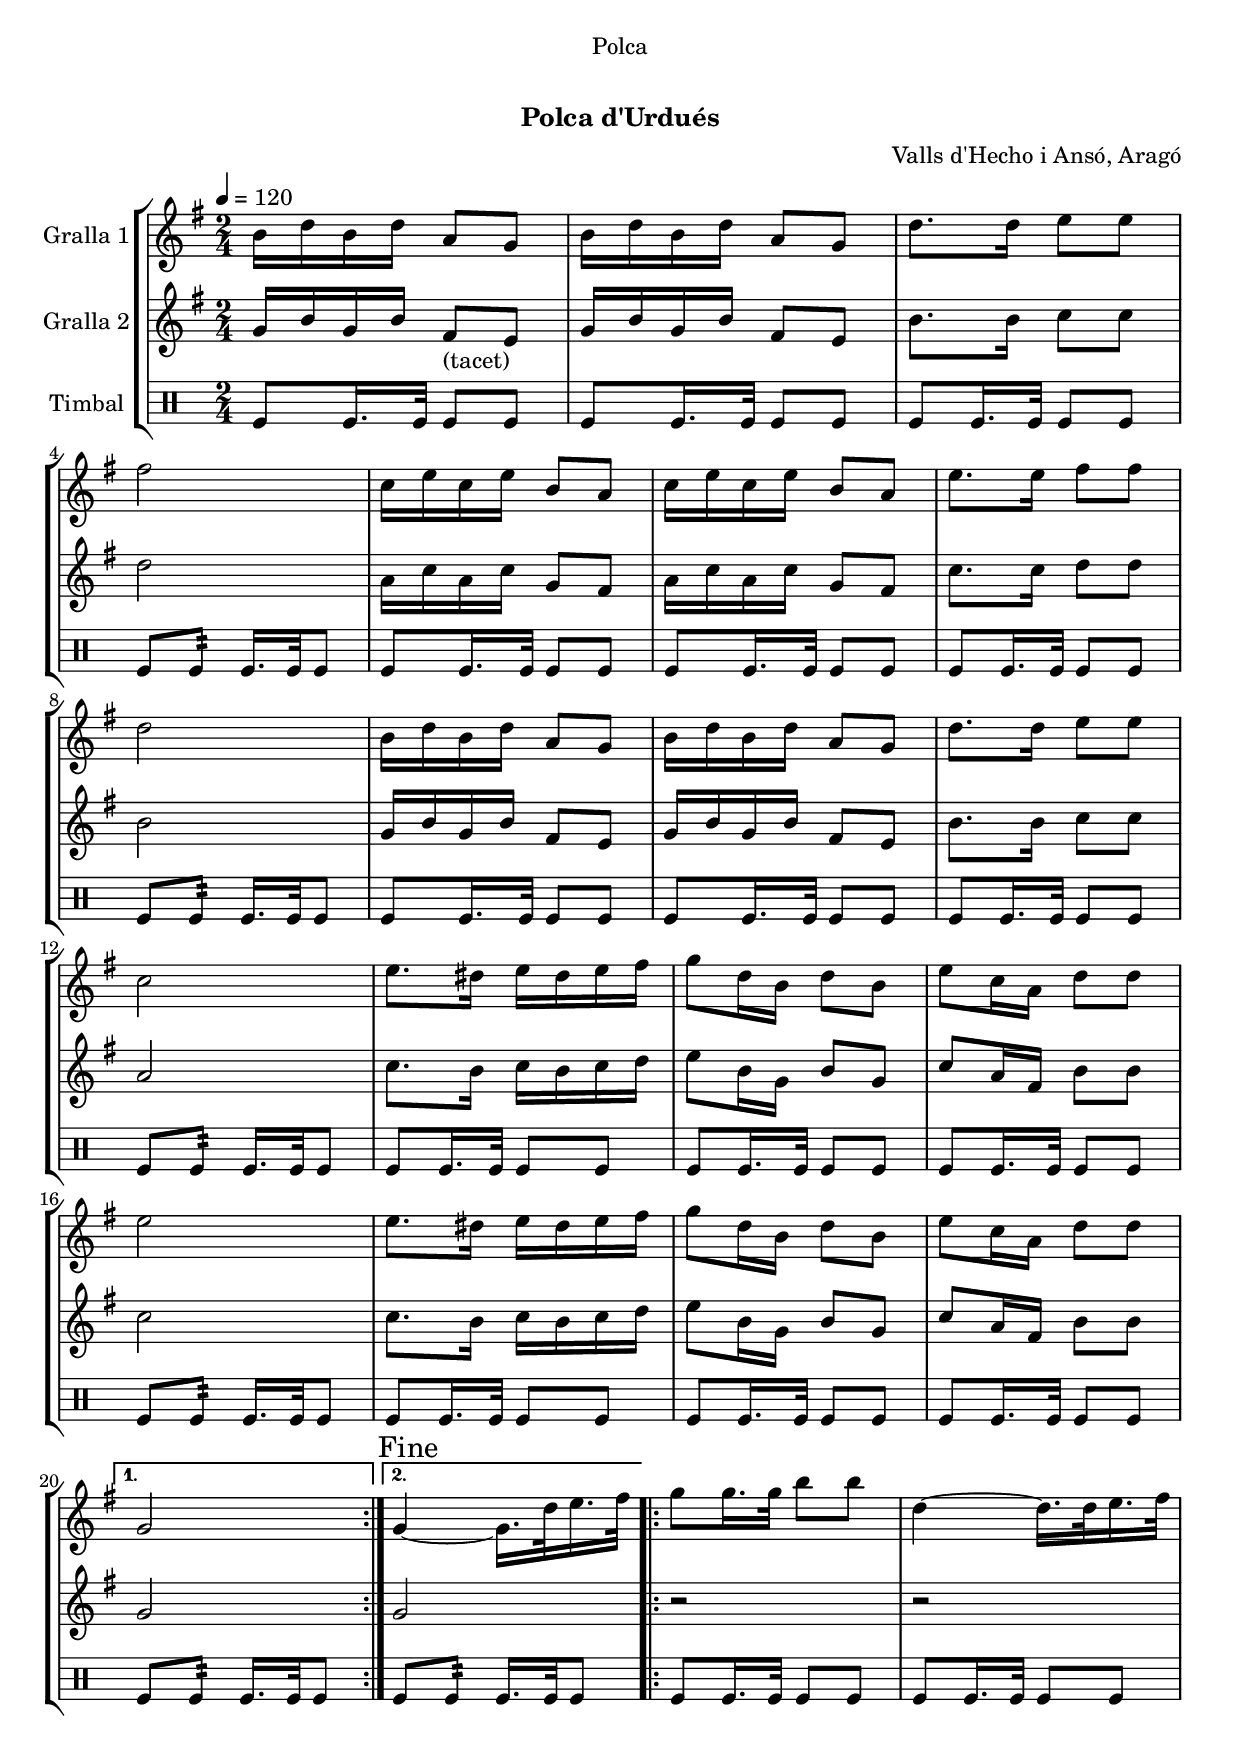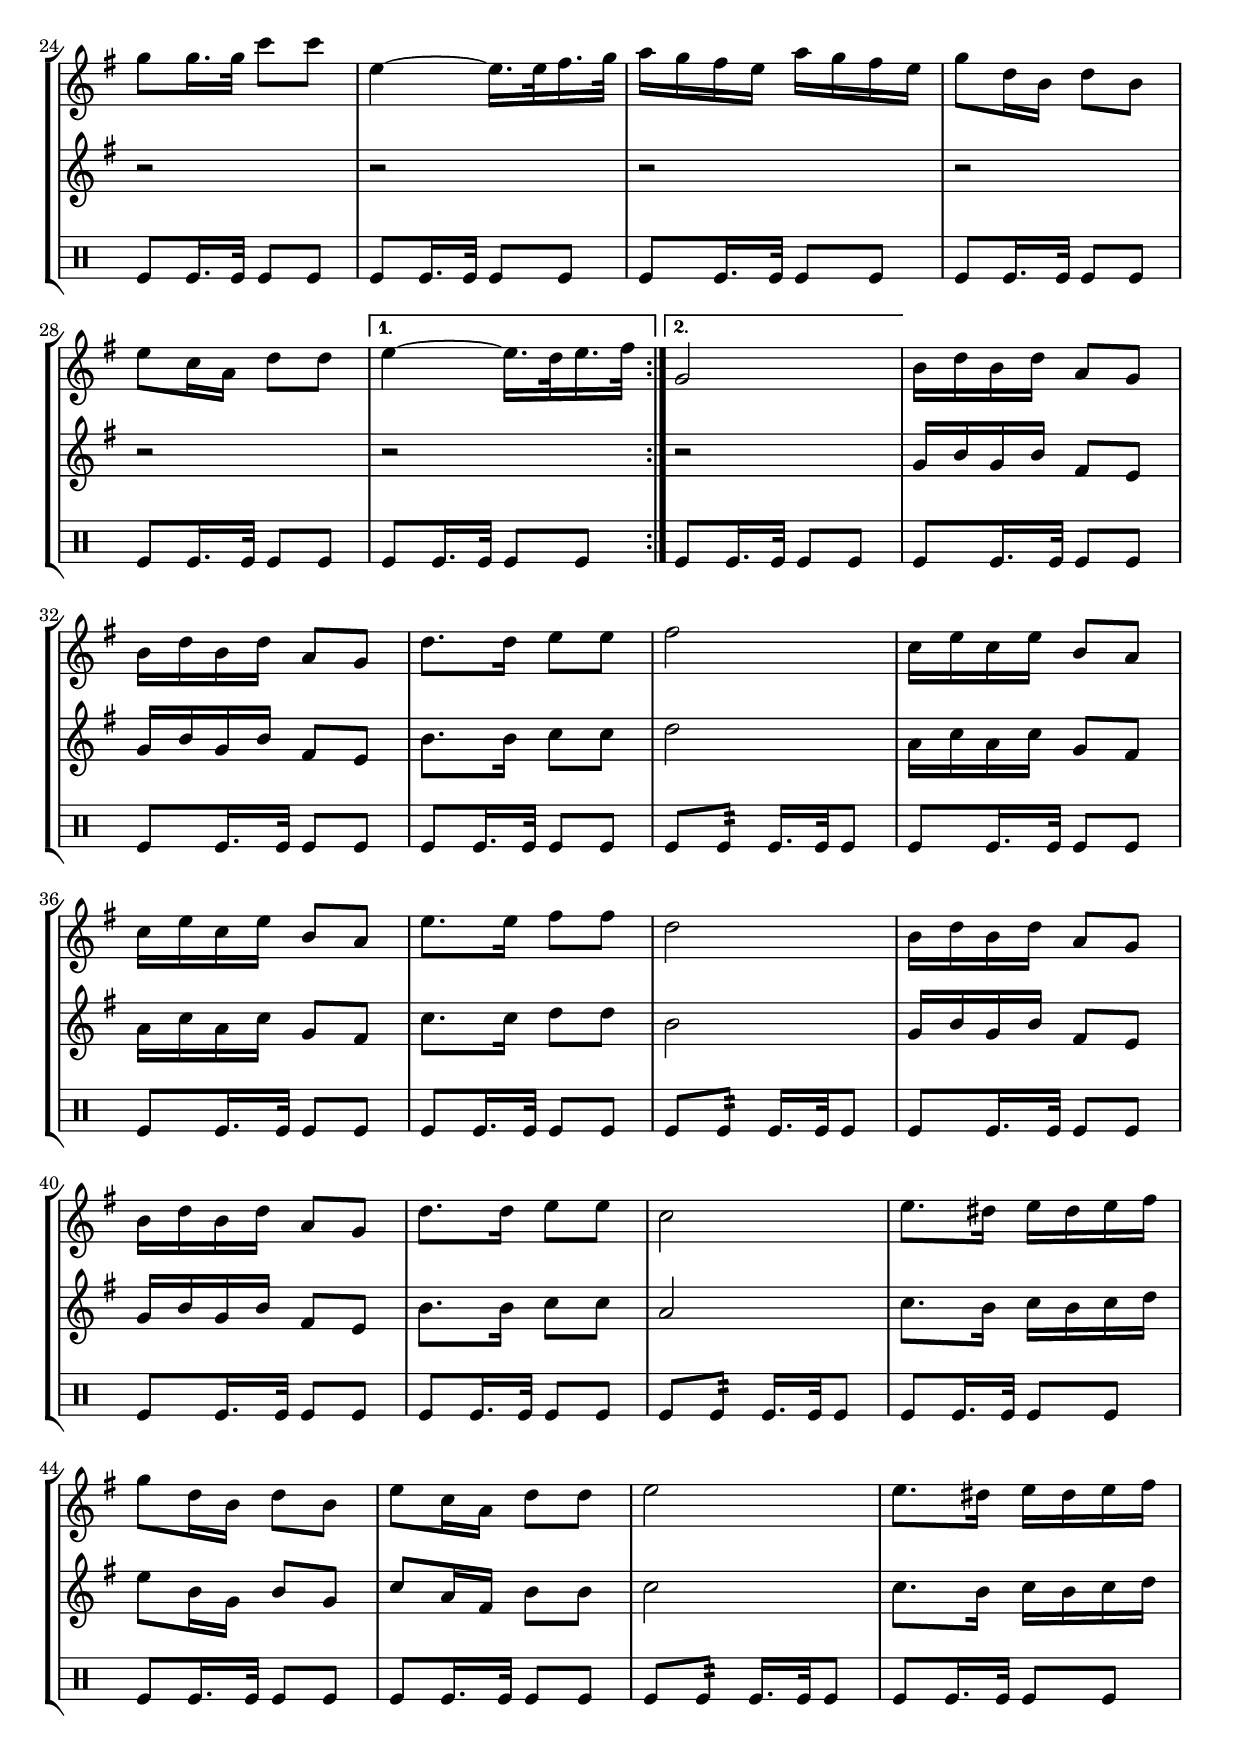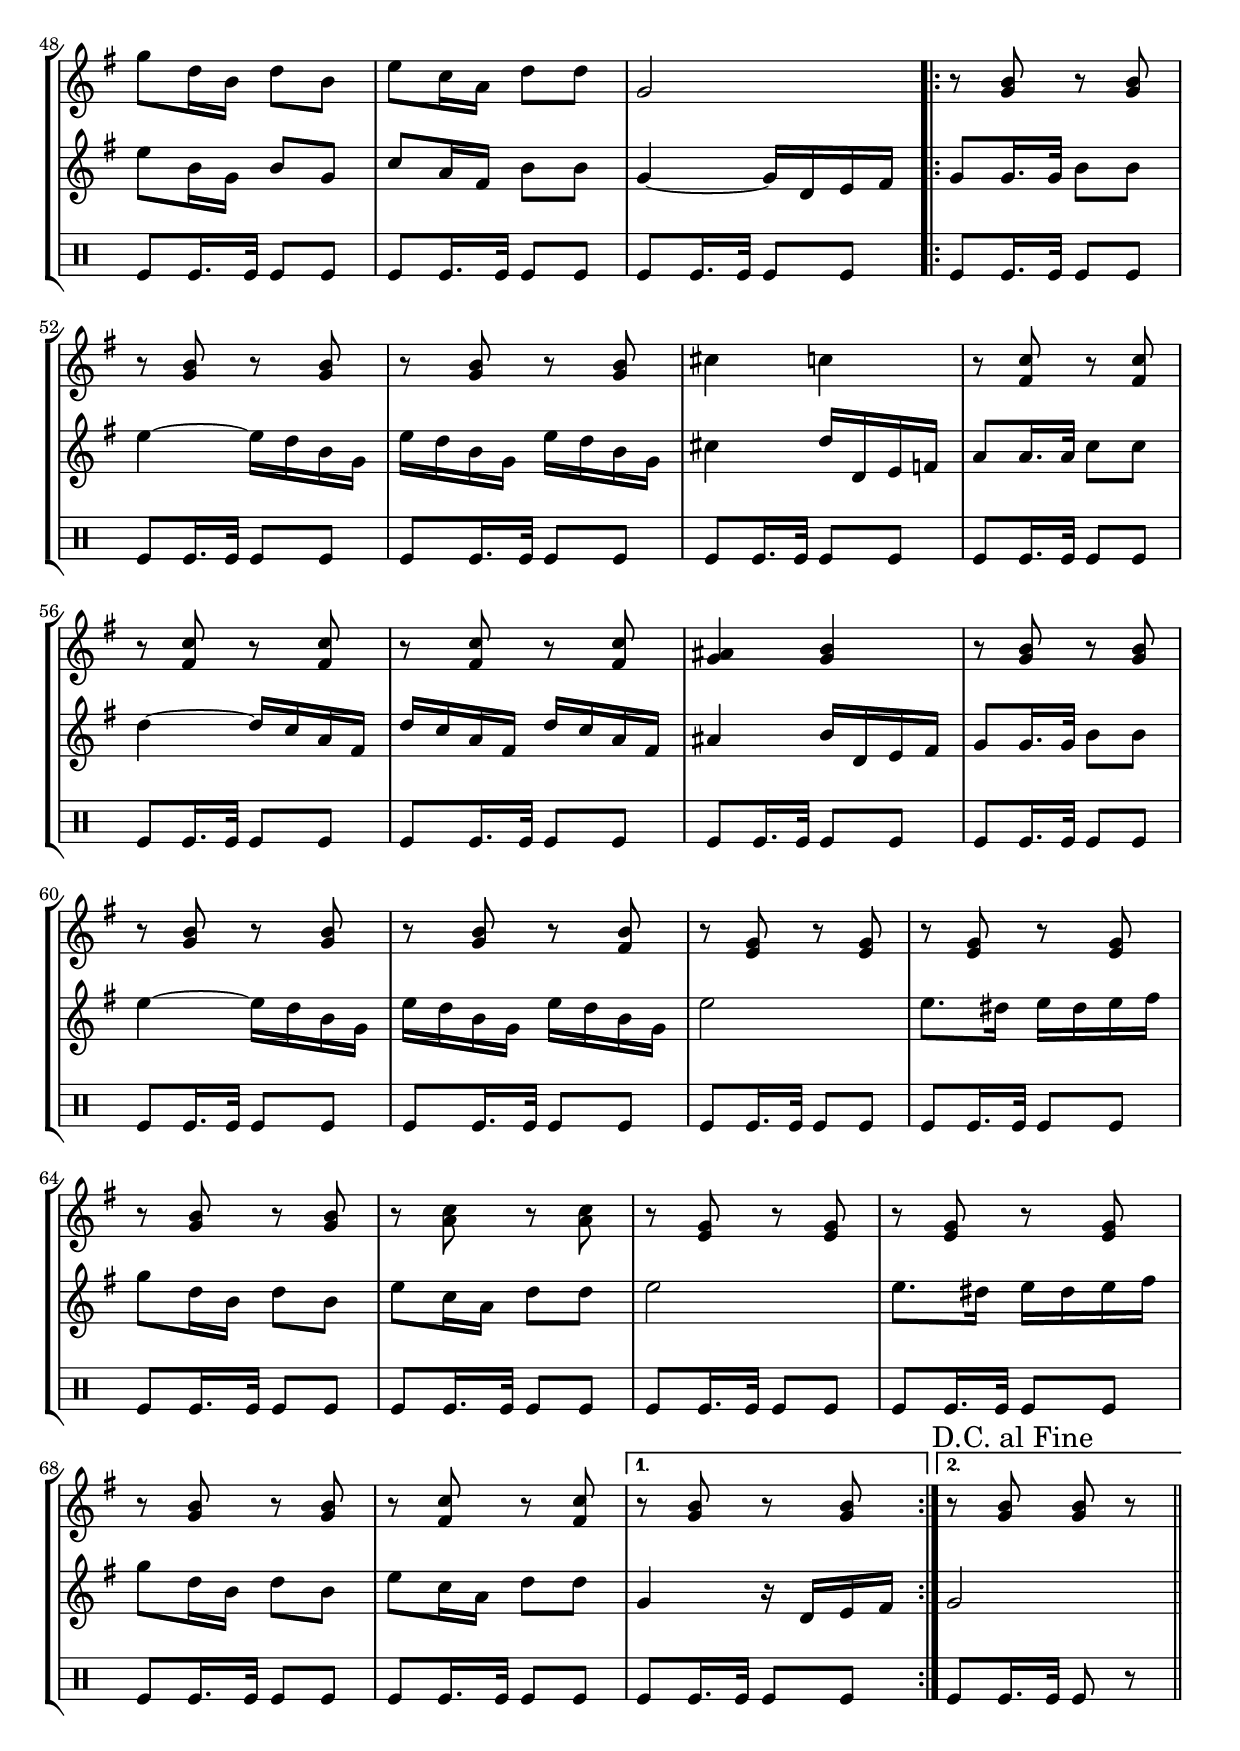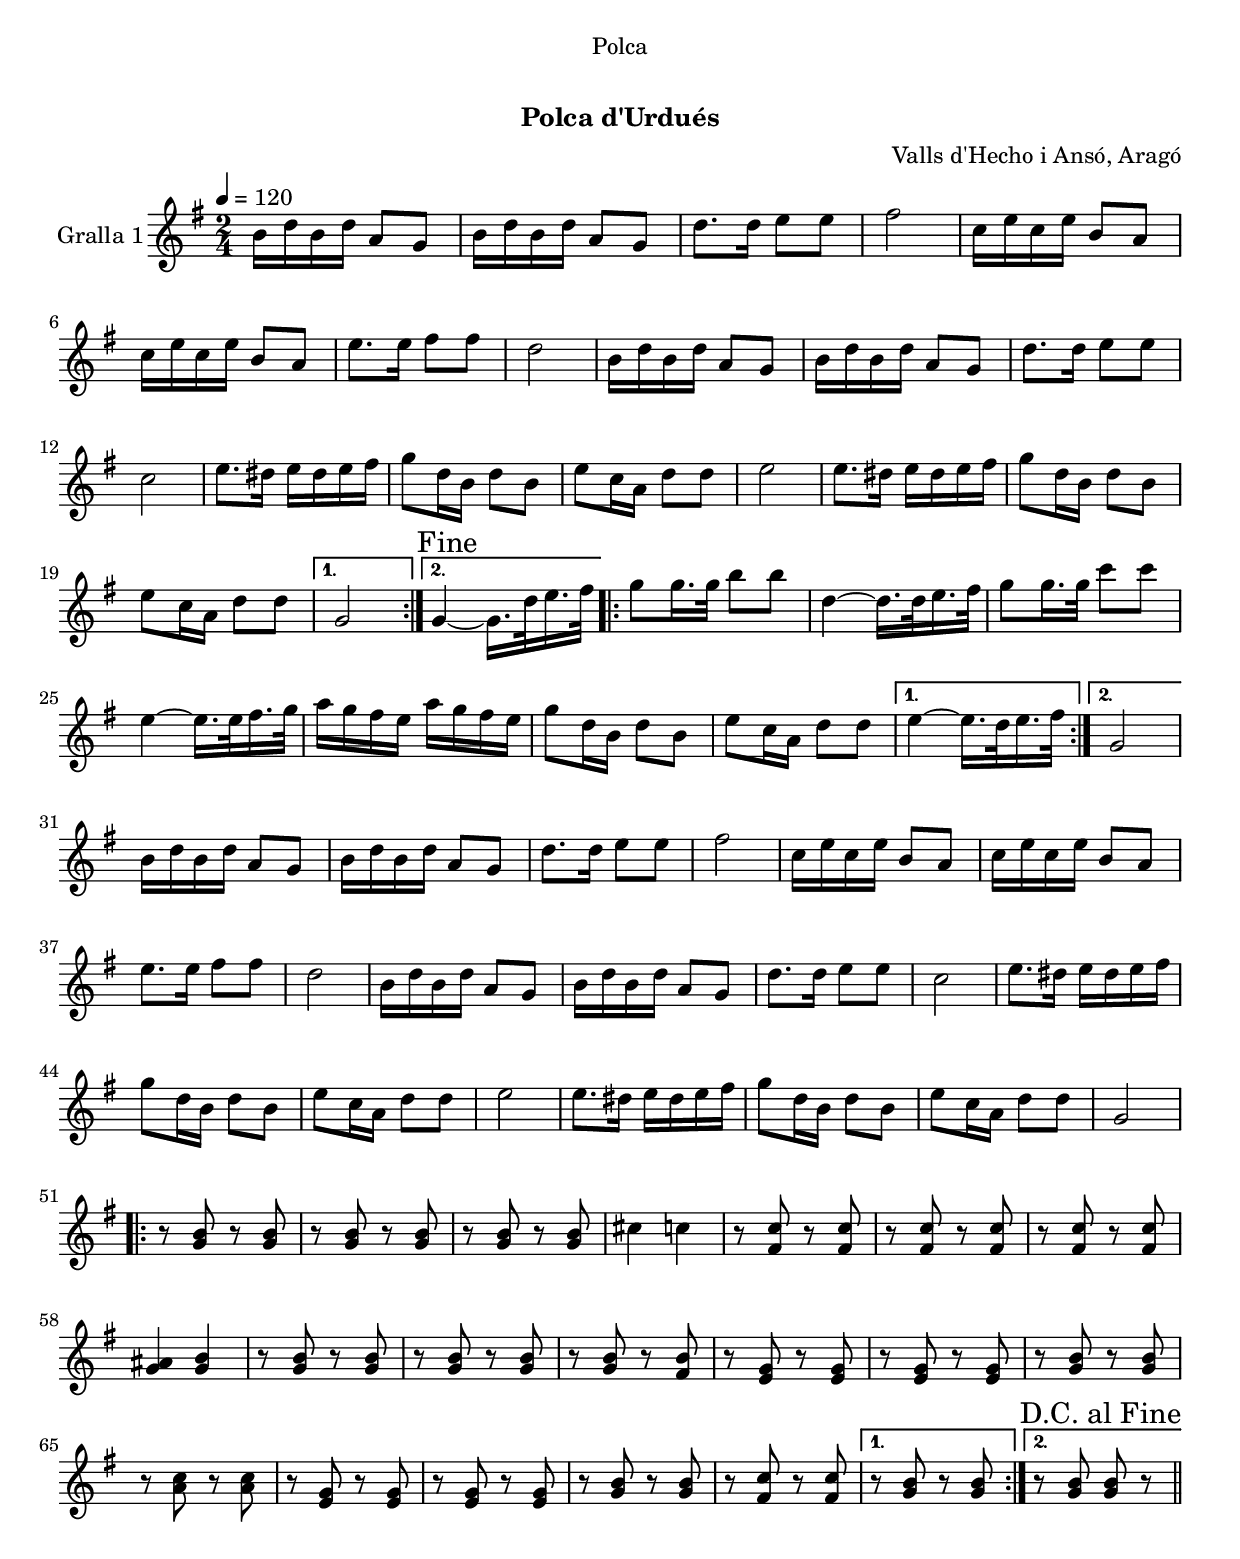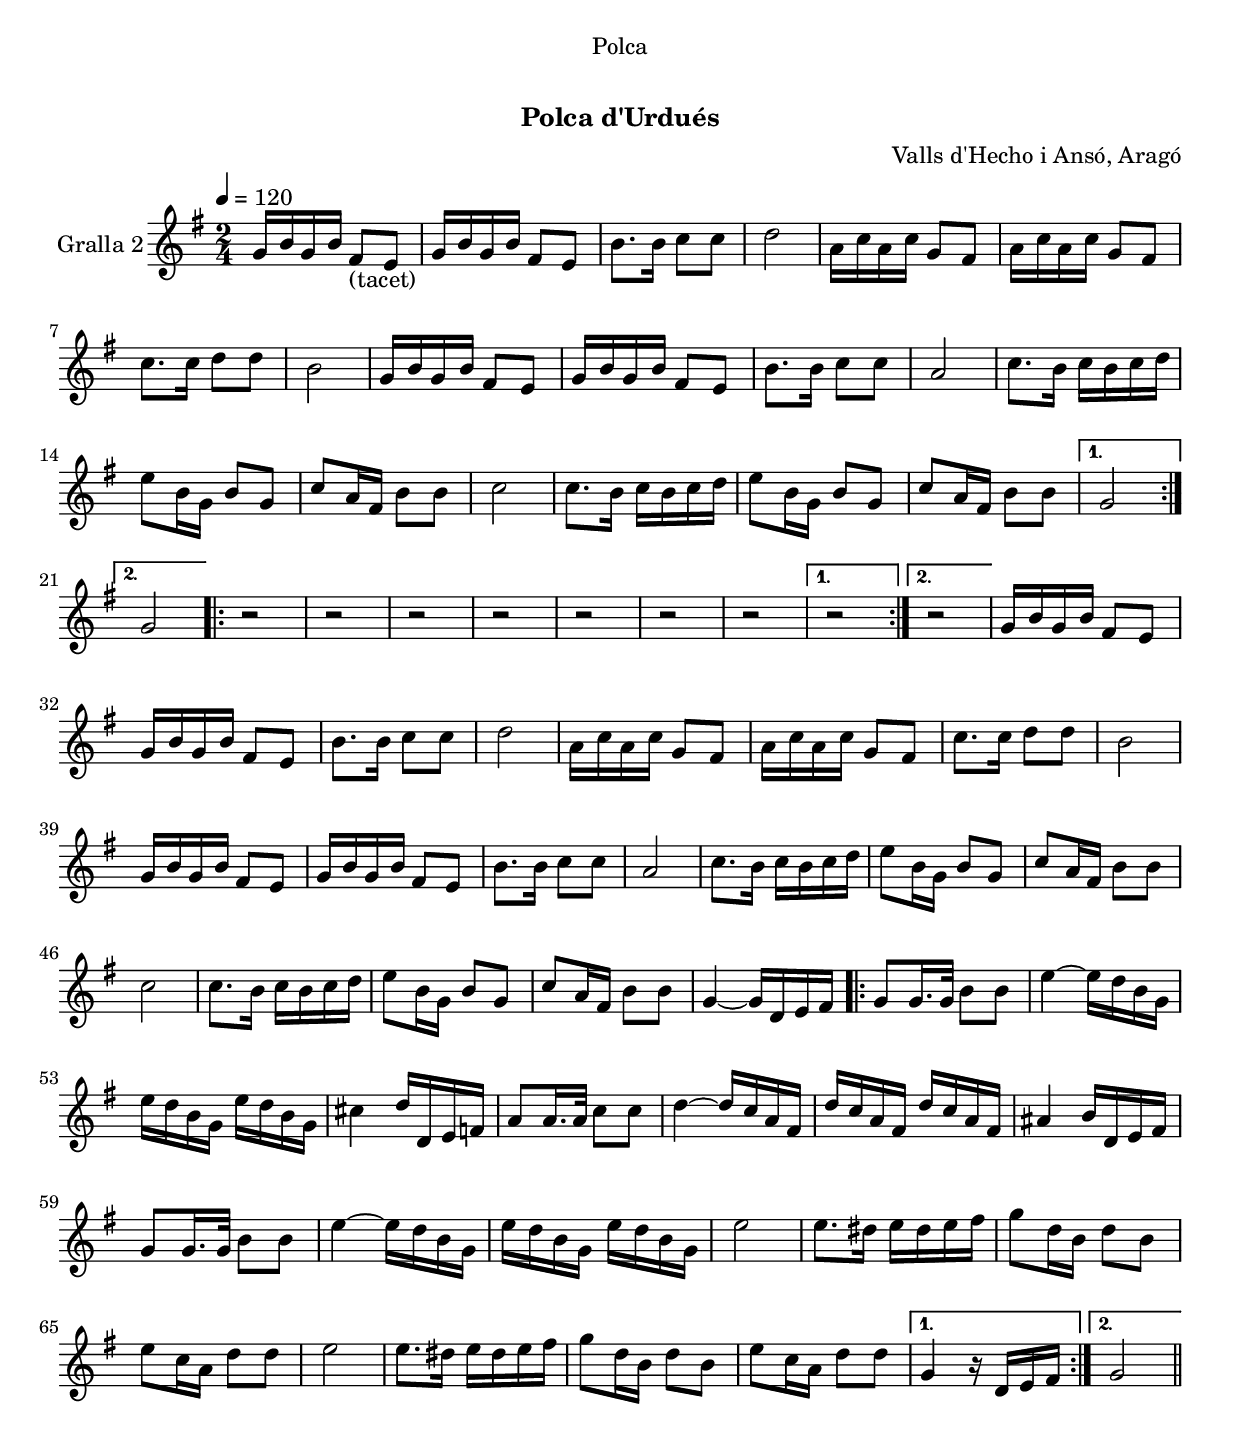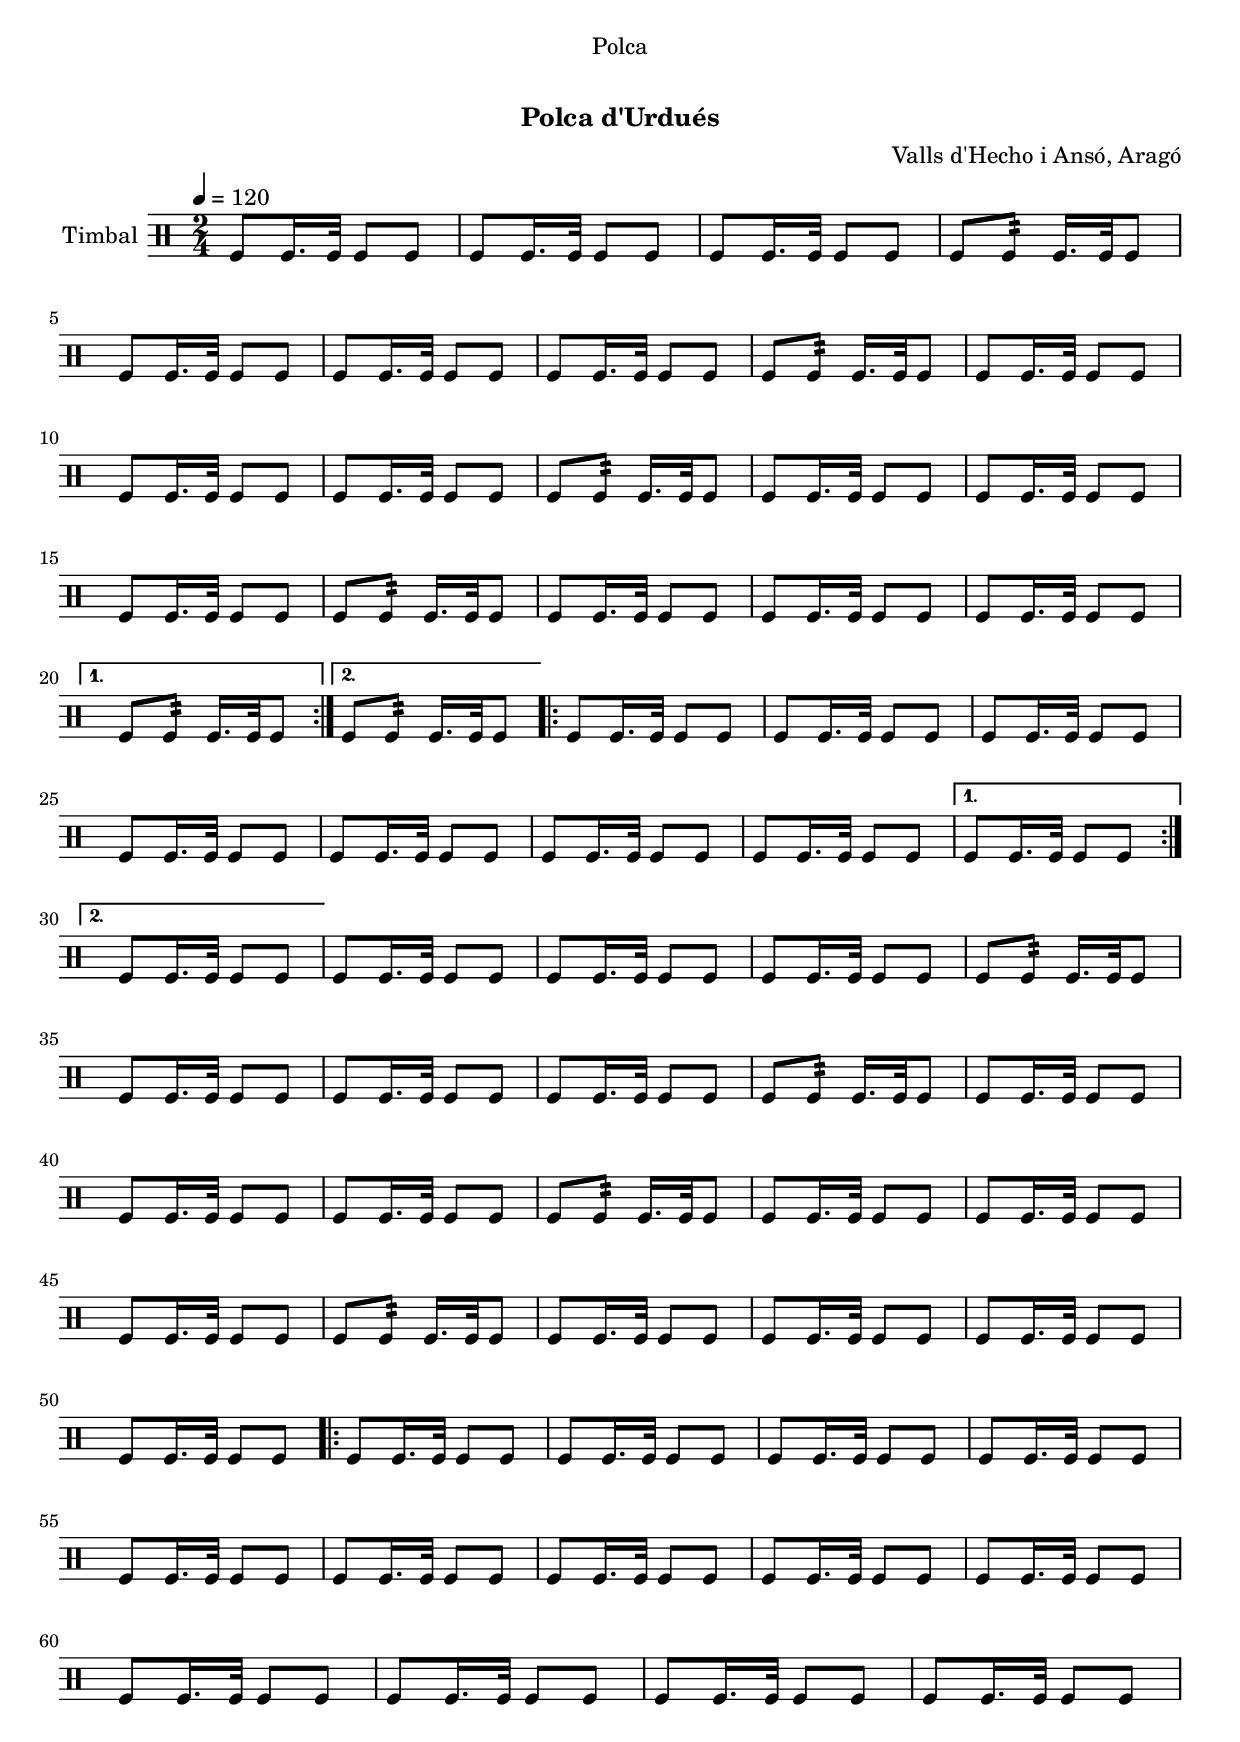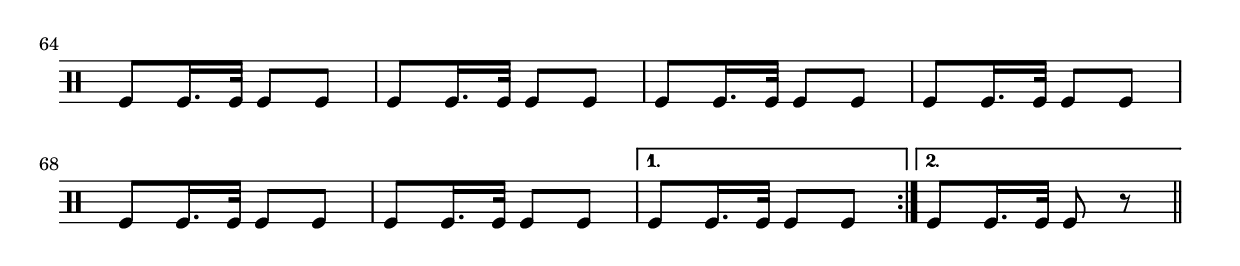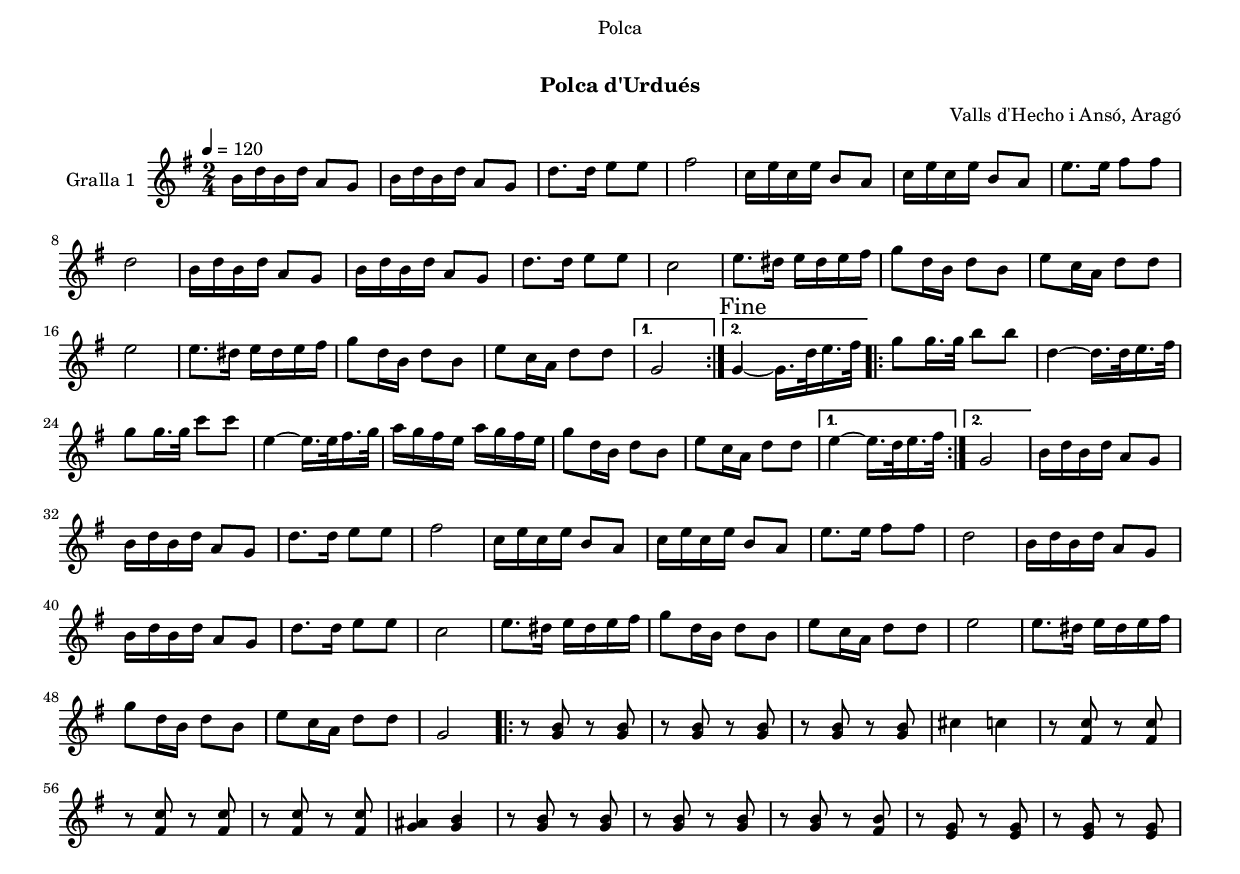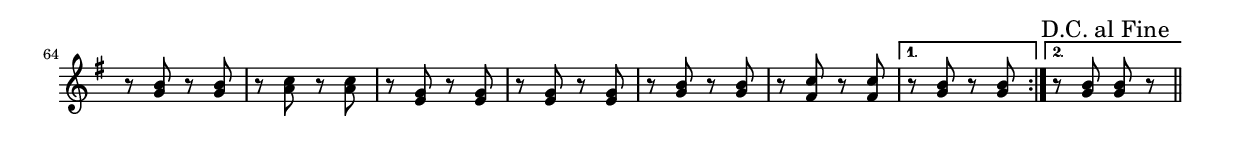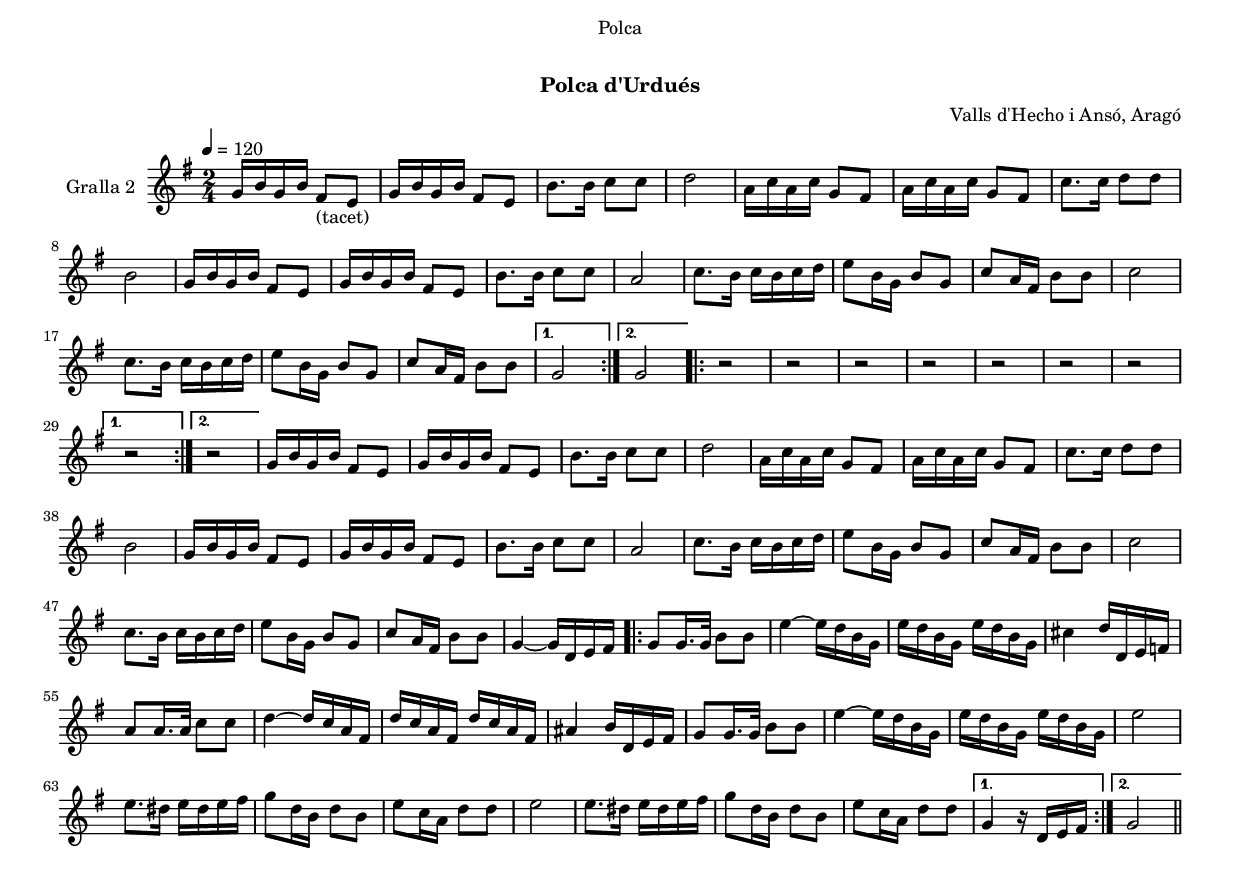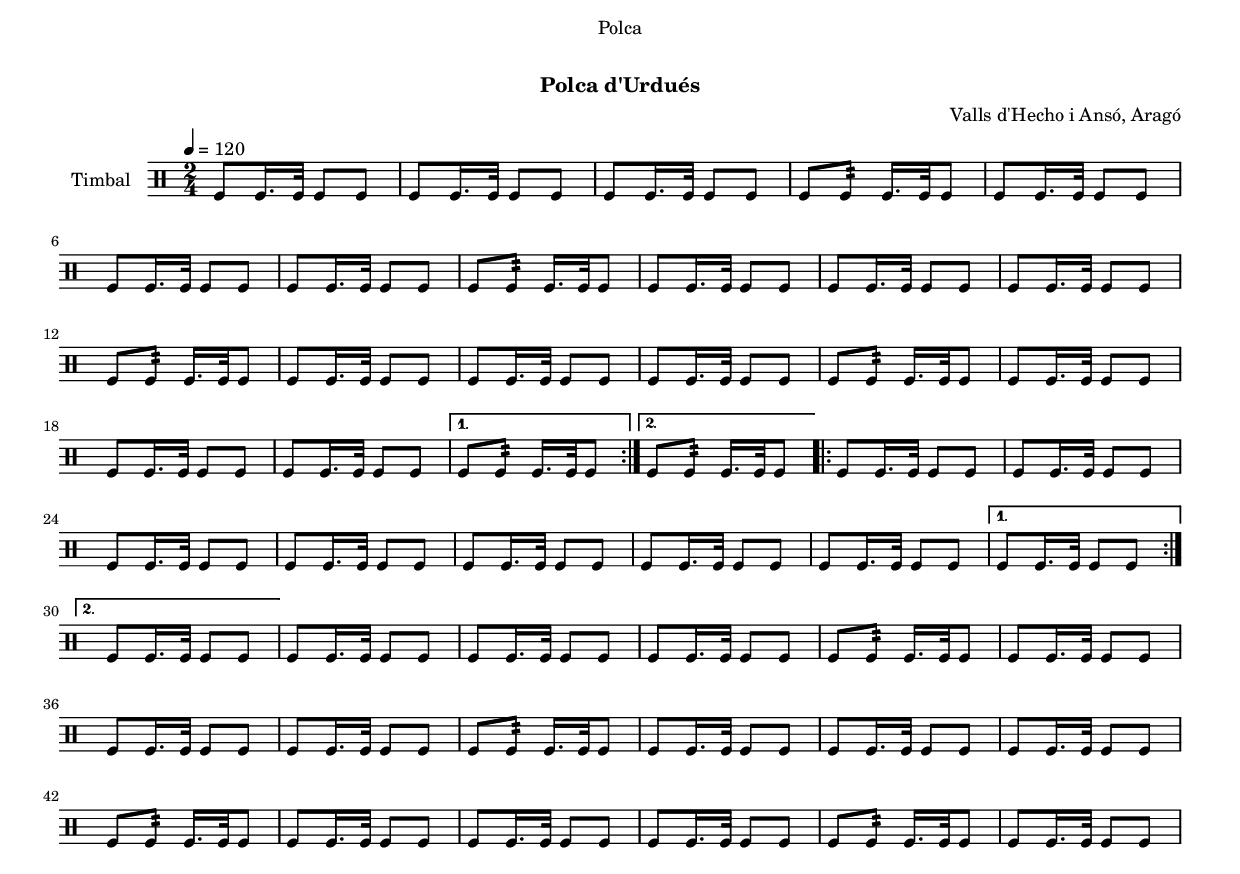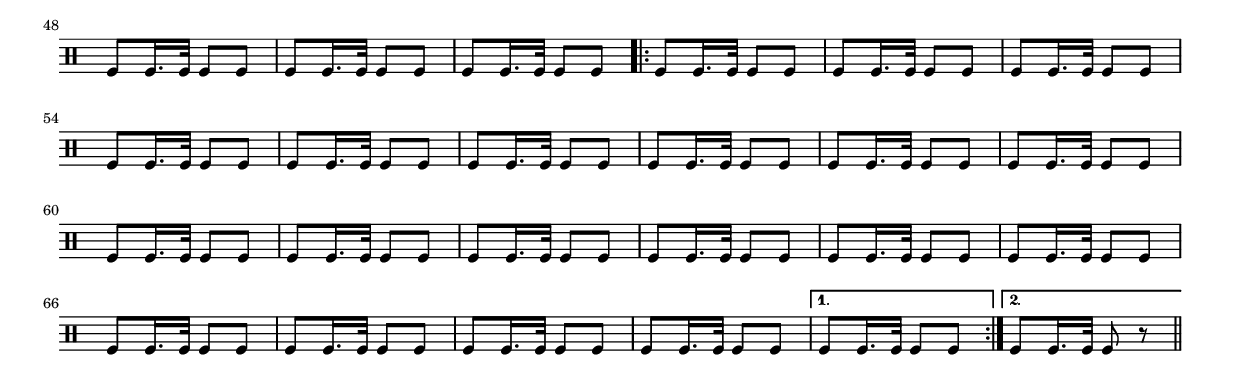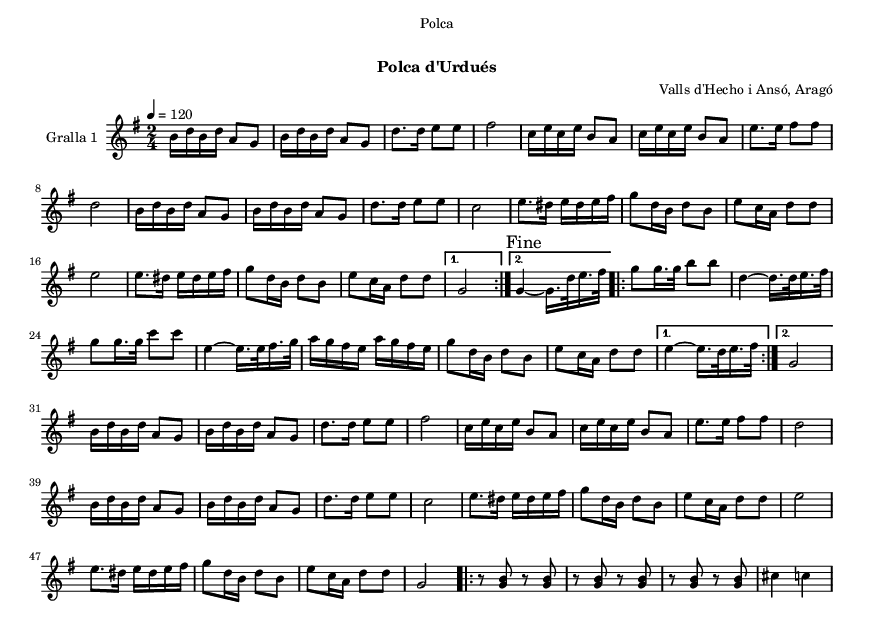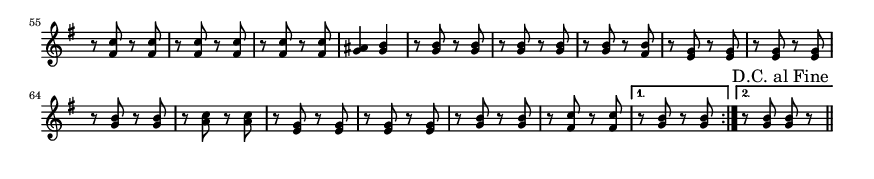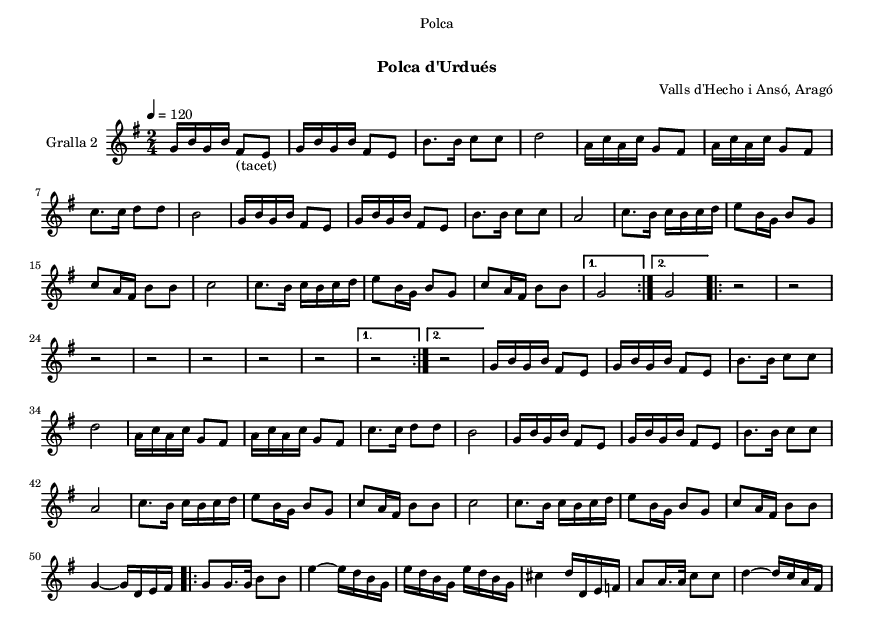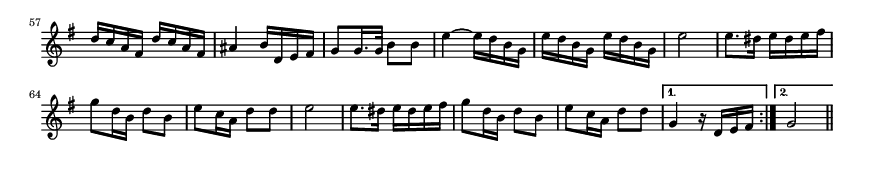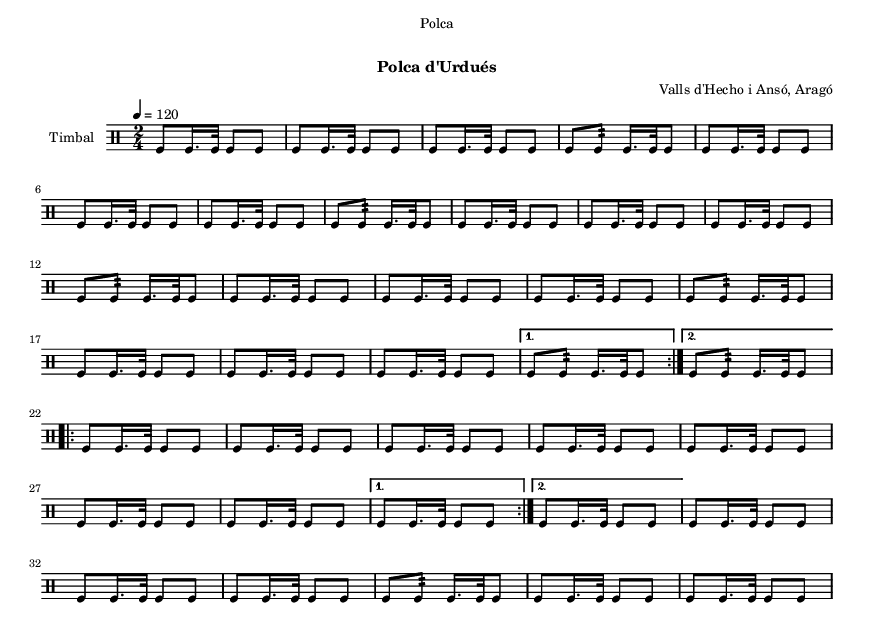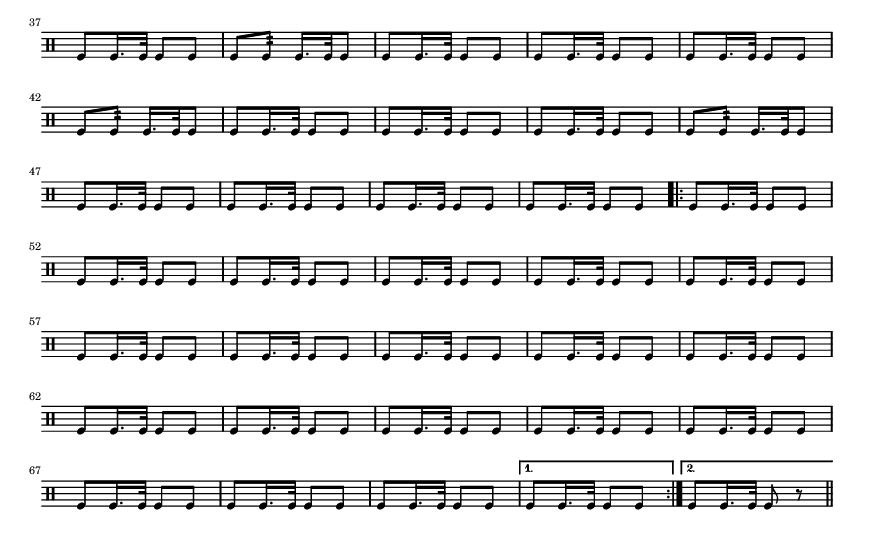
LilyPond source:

\version "2.16.0"

\header {
  dedication="Polca"
  title="  "
  subtitle="Polca d'Urdués"
  subsubtitle=""
  poet=""
  meter=""
  piece=""
  composer="Valls d'Hecho i Ansó, Aragó"
  arranger=""
  opus=""
  instrument=""
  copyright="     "
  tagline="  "
}

liniaroAa =
\relative b'
{
  \tempo 4=120
  \clef treble
  \key g \major
  \time 2/4
  \repeat volta 2 { b16 d b d a8 g  |
  b16 d b d a8 g  |
  d'8. d16 e8 e  |
  fis2  |
  %05
  c16 e c e b8 a  |
  c16 e c e b8 a  |
  e'8. e16 fis8 fis  |
  d2  |
  b16 d b d a8 g  |
  %10
  b16 d b d a8 g  |
  d'8. d16 e8 e  |
  c2  |
  e8. dis16 e dis e fis  |
  g8 d16 b d8 b  |
  %15
  e8 c16 a d8 d  |
  e2  |
  e8. dis16 e dis e fis  |
  g8 d16 b d8 b  |
  e8 c16 a d8 d }
  %20
  \alternative { { g,2 }
  { \mark "Fine" g4 ~ g16. d'32 e16. fis32 } }
  \repeat volta 2 { g8 g16. g32 b8 b  |
  d,4 ~ d16. d32 e16. fis32  |
  g8 g16. g32 c8 c  |
  %25
  e,4 ~ e16. e32 fis16. g32  |
  a16 g fis e a g fis e  |
  g8 d16 b d8 b  |
  e8 c16 a d8 d }
  \alternative { { e4 ~ e16. d32 e16. fis32 }
  %30
  { g,2 } }
  b16 d b d a8 g  |
  b16 d b d a8 g  |
  d'8. d16 e8 e  |
  fis2  |
  %35
  c16 e c e b8 a  |
  c16 e c e b8 a  |
  e'8. e16 fis8 fis  |
  d2  |
  b16 d b d a8 g  |
  %40
  b16 d b d a8 g  |
  d'8. d16 e8 e  |
  c2  |
  e8. dis16 e dis e fis  |
  g8 d16 b d8 b  |
  %45
  e8 c16 a d8 d  |
  e2  |
  e8. dis16 e dis e fis  |
  g8 d16 b d8 b  |
  e8 c16 a d8 d  |
  %50
  g,2  |
  \repeat volta 2 { r8 <g b> r <g b>  |
  r8 <g b> r <g b>  |
  r8 <g b> r <g b>  |
  cis4 c  |
  %55
  r8 <fis, c'> r <fis c'>  |
  r8 <fis c'> r <fis c'>  |
  r8 <fis c'> r <fis c'>  |
  <g ais>4 <g b>  |
  r8 <g b> r <g b>  |
  %60
  r8 <g b> r <g b>  |
  r8 <g b> r <fis b>  |
  r8 <e g> r <e g>  |
  r8 <e g> r <e g>  |
  r8 <g b> r <g b>  |
  %65
  r8 <a c> r <a c>  |
  r8 <e g> r <e g>  |
  r8 <e g> r <e g>  |
  r8 <g b> r <g b>  |
  r8 <fis c'> r <fis c'> }
  %70
  \alternative { { r8 <g b> r <g b> }
  { \mark "D.C. al Fine" r8 <g b> <g b> r } } \bar "||"
}

liniaroAb =
\relative g'
{
  \tempo 4=120
  \clef treble
  \key g \major
  \time 2/4
  \repeat volta 2 { g16 b g b fis8 _"(tacet)" e  |
  g16 b g b fis8 e  |
  b'8. b16 c8 c  |
  d2  |
  %05
  a16 c a c g8 fis  |
  a16 c a c g8 fis  |
  c'8. c16 d8 d  |
  b2  |
  g16 b g b fis8 e  |
  %10
  g16 b g b fis8 e  |
  b'8. b16 c8 c  |
  a2  |
  c8. b16 c b c d  |
  e8 b16 g b8 g  |
  %15
  c8 a16 fis b8 b  |
  c2  |
  c8. b16 c b c d  |
  e8 b16 g b8 g  |
  c8 a16 fis b8 b }
  %20
  \alternative { { g2 }
  { g2 } }
  \repeat volta 2 { r2  |
  r2  |
  r2  |
  %25
  r2  |
  r2  |
  r2  |
  r2 }
  \alternative { { r2 }
  %30
  { r2 } }
  g16 b g b fis8 e  |
  g16 b g b fis8 e  |
  b'8. b16 c8 c  |
  d2  |
  %35
  a16 c a c g8 fis  |
  a16 c a c g8 fis  |
  c'8. c16 d8 d  |
  b2  |
  g16 b g b fis8 e  |
  %40
  g16 b g b fis8 e  |
  b'8. b16 c8 c  |
  a2  |
  c8. b16 c b c d  |
  e8 b16 g b8 g  |
  %45
  c8 a16 fis b8 b  |
  c2  |
  c8. b16 c b c d  |
  e8 b16 g b8 g  |
  c8 a16 fis b8 b  |
  %50
  g4 ~ g16 d e fis  |
  \repeat volta 2 { g8 g16. g32 b8 b  |
  e4 ~ e16 d b g  |
  e'16 d b g e' d b g  |
  cis4 d16 d, e f  |
  %55
  a8 a16. a32 c8 c  |
  d4 ~ d16 c a fis  |
  d'16 c a fis d' c a fis  |
  ais4 b16 d, e fis  |
  g8 g16. g32 b8 b  |
  %60
  e4 ~ e16 d b g  |
  e'16 d b g e' d b g  |
  e'2  |
  e8. dis16 e dis e fis  |
  g8 d16 b d8 b  |
  %65
  e8 c16 a d8 d  |
  e2  |
  e8. dis16 e dis e fis  |
  g8 d16 b d8 b  |
  e8 c16 a d8 d }
  %70
  \alternative { { g,4 r16 d e fis }
  { g2 } } \bar "||"
}

liniaroAc =
\drummode
{
  \tempo 4=120
  \time 2/4
  \repeat volta 2 { tomfl8 tomfl16. tomfl32 tomfl8 tomfl  |
  tomfl8 tomfl16. tomfl32 tomfl8 tomfl  |
  tomfl8 tomfl16. tomfl32 tomfl8 tomfl  |
  tomfl8 tomfl:32 tomfl16. tomfl32 tomfl8  |
  %05
  tomfl8 tomfl16. tomfl32 tomfl8 tomfl  |
  tomfl8 tomfl16. tomfl32 tomfl8 tomfl  |
  tomfl8 tomfl16. tomfl32 tomfl8 tomfl  |
  tomfl8 tomfl:32 tomfl16. tomfl32 tomfl8  |
  tomfl8 tomfl16. tomfl32 tomfl8 tomfl  |
  %10
  tomfl8 tomfl16. tomfl32 tomfl8 tomfl  |
  tomfl8 tomfl16. tomfl32 tomfl8 tomfl  |
  tomfl8 tomfl:32 tomfl16. tomfl32 tomfl8  |
  tomfl8 tomfl16. tomfl32 tomfl8 tomfl  |
  tomfl8 tomfl16. tomfl32 tomfl8 tomfl  |
  %15
  tomfl8 tomfl16. tomfl32 tomfl8 tomfl  |
  tomfl8 tomfl:32 tomfl16. tomfl32 tomfl8  |
  tomfl8 tomfl16. tomfl32 tomfl8 tomfl  |
  tomfl8 tomfl16. tomfl32 tomfl8 tomfl  |
  tomfl8 tomfl16. tomfl32 tomfl8 tomfl }
  %20
  \alternative { { tomfl8 tomfl:32 tomfl16. tomfl32 tomfl8 }
  { tomfl8 tomfl:32 tomfl16. tomfl32 tomfl8 } }
  \repeat volta 2 { tomfl8 tomfl16. tomfl32 tomfl8 tomfl  |
  tomfl8 tomfl16. tomfl32 tomfl8 tomfl  |
  tomfl8 tomfl16. tomfl32 tomfl8 tomfl  |
  %25
  tomfl8 tomfl16. tomfl32 tomfl8 tomfl  |
  tomfl8 tomfl16. tomfl32 tomfl8 tomfl  |
  tomfl8 tomfl16. tomfl32 tomfl8 tomfl  |
  tomfl8 tomfl16. tomfl32 tomfl8 tomfl }
  \alternative { { tomfl8 tomfl16. tomfl32 tomfl8 tomfl }
  %30
  { tomfl8 tomfl16. tomfl32 tomfl8 tomfl } }
  tomfl8 tomfl16. tomfl32 tomfl8 tomfl  |
  tomfl8 tomfl16. tomfl32 tomfl8 tomfl  |
  tomfl8 tomfl16. tomfl32 tomfl8 tomfl  |
  tomfl8 tomfl:32 tomfl16. tomfl32 tomfl8  |
  %35
  tomfl8 tomfl16. tomfl32 tomfl8 tomfl  |
  tomfl8 tomfl16. tomfl32 tomfl8 tomfl  |
  tomfl8 tomfl16. tomfl32 tomfl8 tomfl  |
  tomfl8 tomfl:32 tomfl16. tomfl32 tomfl8  |
  tomfl8 tomfl16. tomfl32 tomfl8 tomfl  |
  %40
  tomfl8 tomfl16. tomfl32 tomfl8 tomfl  |
  tomfl8 tomfl16. tomfl32 tomfl8 tomfl  |
  tomfl8 tomfl:32 tomfl16. tomfl32 tomfl8  |
  tomfl8 tomfl16. tomfl32 tomfl8 tomfl  |
  tomfl8 tomfl16. tomfl32 tomfl8 tomfl  |
  %45
  tomfl8 tomfl16. tomfl32 tomfl8 tomfl  |
  tomfl8 tomfl:32 tomfl16. tomfl32 tomfl8  |
  tomfl8 tomfl16. tomfl32 tomfl8 tomfl  |
  tomfl8 tomfl16. tomfl32 tomfl8 tomfl  |
  tomfl8 tomfl16. tomfl32 tomfl8 tomfl  |
  %50
  tomfl8 tomfl16. tomfl32 tomfl8 tomfl  |
  \repeat volta 2 { tomfl8 tomfl16. tomfl32 tomfl8 tomfl  |
  tomfl8 tomfl16. tomfl32 tomfl8 tomfl  |
  tomfl8 tomfl16. tomfl32 tomfl8 tomfl  |
  tomfl8 tomfl16. tomfl32 tomfl8 tomfl  |
  %55
  tomfl8 tomfl16. tomfl32 tomfl8 tomfl  |
  tomfl8 tomfl16. tomfl32 tomfl8 tomfl  |
  tomfl8 tomfl16. tomfl32 tomfl8 tomfl  |
  tomfl8 tomfl16. tomfl32 tomfl8 tomfl  |
  tomfl8 tomfl16. tomfl32 tomfl8 tomfl  |
  %60
  tomfl8 tomfl16. tomfl32 tomfl8 tomfl  |
  tomfl8 tomfl16. tomfl32 tomfl8 tomfl  |
  tomfl8 tomfl16. tomfl32 tomfl8 tomfl  |
  tomfl8 tomfl16. tomfl32 tomfl8 tomfl  |
  tomfl8 tomfl16. tomfl32 tomfl8 tomfl  |
  %65
  tomfl8 tomfl16. tomfl32 tomfl8 tomfl  |
  tomfl8 tomfl16. tomfl32 tomfl8 tomfl  |
  tomfl8 tomfl16. tomfl32 tomfl8 tomfl  |
  tomfl8 tomfl16. tomfl32 tomfl8 tomfl  |
  tomfl8 tomfl16. tomfl32 tomfl8 tomfl }
  %70
  \alternative { { tomfl8 tomfl16. tomfl32 tomfl8 tomfl }
  { tomfl8 tomfl16. tomfl32 tomfl8 r } } \bar "||"
}

\book {

\paper {
  print-page-number = false
  #(set-paper-size "a4")
  #(layout-set-staff-size 20)
}

\bookpart {
  \score {
    \new StaffGroup {
      \override Score.RehearsalMark #'self-alignment-X = #LEFT
      <<
        \new Staff \with {instrumentName = #"Gralla 1" } \liniaroAa
        \new Staff \with {instrumentName = #"Gralla 2" } \liniaroAb
        \new DrumStaff \with {instrumentName = #"Timbal" } \liniaroAc
      >>
    }
    \layout {}
  }\score { \unfoldRepeats
    \new StaffGroup {
      \override Score.RehearsalMark #'self-alignment-X = #LEFT
      <<
        \new Staff \with {instrumentName = #"Gralla 1" } \liniaroAa
        \new Staff \with {instrumentName = #"Gralla 2" } \liniaroAb
        \new DrumStaff \with {instrumentName = #"Timbal" } \liniaroAc
      >>
    }
    \midi {}
  }
}

\bookpart {
  \header {}
  \score {
    \new StaffGroup {
      \override Score.RehearsalMark #'self-alignment-X = #LEFT
      <<
        \new Staff \with {instrumentName = #"Gralla 1" } \liniaroAa
      >>
    }
    \layout {}
  }\score { \unfoldRepeats
    \new StaffGroup {
      \override Score.RehearsalMark #'self-alignment-X = #LEFT
      <<
        \new Staff \with {instrumentName = #"Gralla 1" } \liniaroAa
      >>
    }
    \midi {}
  }
}

\bookpart {
  \header {}
  \score {
    \new StaffGroup {
      \override Score.RehearsalMark #'self-alignment-X = #LEFT
      <<
        \new Staff \with {instrumentName = #"Gralla 2" } \liniaroAb
      >>
    }
    \layout {}
  }\score { \unfoldRepeats
    \new StaffGroup {
      \override Score.RehearsalMark #'self-alignment-X = #LEFT
      <<
        \new Staff \with {instrumentName = #"Gralla 2" } \liniaroAb
      >>
    }
    \midi {}
  }
}

\bookpart {
  \header {}
  \score {
    \new StaffGroup {
      \override Score.RehearsalMark #'self-alignment-X = #LEFT
      <<
        \new DrumStaff \with {instrumentName = #"Timbal" } \liniaroAc
      >>
    }
    \layout {}
  }\score { \unfoldRepeats
    \new StaffGroup {
      \override Score.RehearsalMark #'self-alignment-X = #LEFT
      <<
        \new DrumStaff \with {instrumentName = #"Timbal" } \liniaroAc
      >>
    }
    \midi {}
  }
}

}

\book {

\paper {
  print-page-number = false
  #(set-paper-size "a5landscape")
  #(layout-set-staff-size 16)
  #(define output-suffix "a5")
}

\bookpart {
  \header {}
  \score {
    \new StaffGroup {
      \override Score.RehearsalMark #'self-alignment-X = #LEFT
      <<
        \new Staff \with {instrumentName = #"Gralla 1" } \liniaroAa
      >>
    }
    \layout {}
  }
}

\bookpart {
  \header {}
  \score {
    \new StaffGroup {
      \override Score.RehearsalMark #'self-alignment-X = #LEFT
      <<
        \new Staff \with {instrumentName = #"Gralla 2" } \liniaroAb
      >>
    }
    \layout {}
  }
}

\bookpart {
  \header {}
  \score {
    \new StaffGroup {
      \override Score.RehearsalMark #'self-alignment-X = #LEFT
      <<
        \new DrumStaff \with {instrumentName = #"Timbal" } \liniaroAc
      >>
    }
    \layout {}
  }
}

}

\book {

\paper {
  print-page-number = false
  #(set-paper-size "a6landscape")
  #(layout-set-staff-size 12)
  #(define output-suffix "a6")
}

\bookpart {
  \header {}
  \score {
    \new StaffGroup {
      \override Score.RehearsalMark #'self-alignment-X = #LEFT
      <<
        \new Staff \with {instrumentName = #"Gralla 1" } \liniaroAa
      >>
    }
    \layout {}
  }
}

\bookpart {
  \header {}
  \score {
    \new StaffGroup {
      \override Score.RehearsalMark #'self-alignment-X = #LEFT
      <<
        \new Staff \with {instrumentName = #"Gralla 2" } \liniaroAb
      >>
    }
    \layout {}
  }
}

\bookpart {
  \header {}
  \score {
    \new StaffGroup {
      \override Score.RehearsalMark #'self-alignment-X = #LEFT
      <<
        \new DrumStaff \with {instrumentName = #"Timbal" } \liniaroAc
      >>
    }
    \layout {}
  }
}

}

